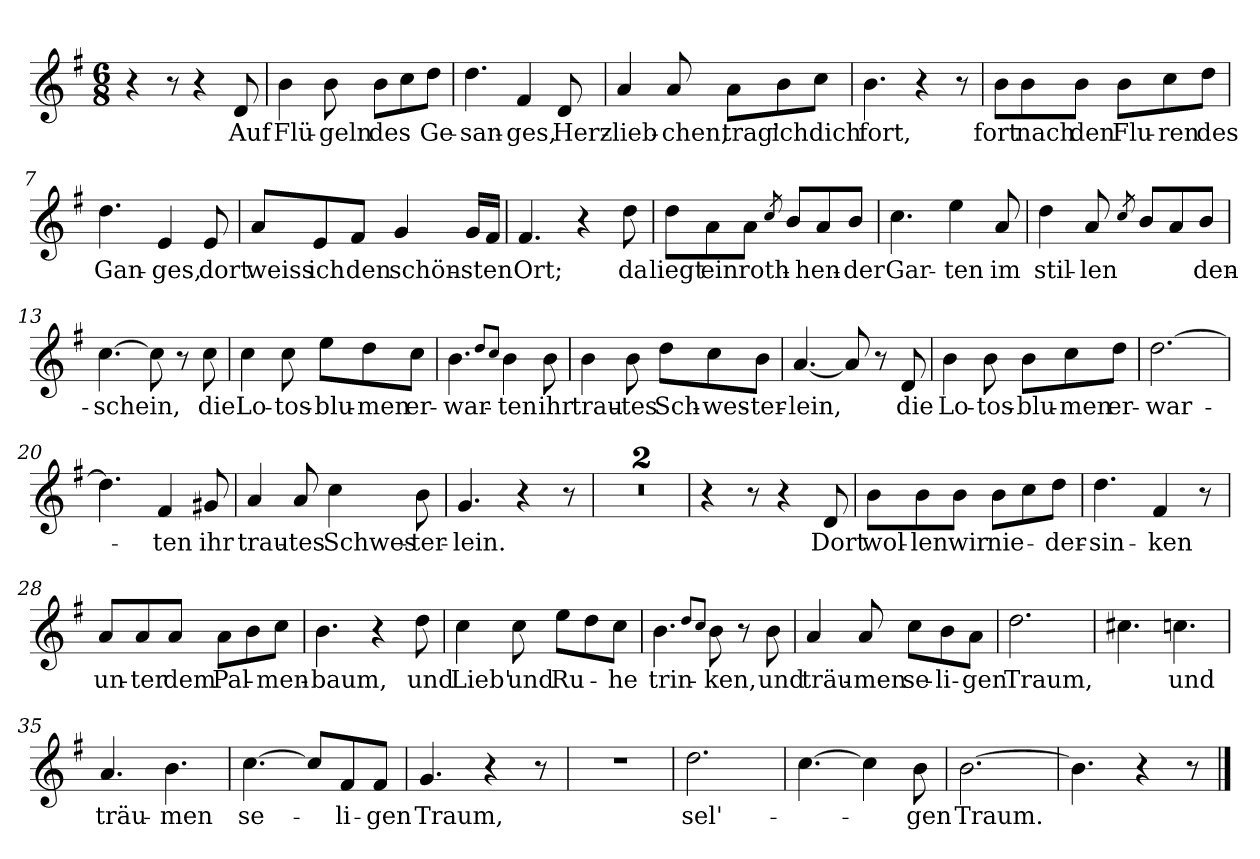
**kern	**text
*part1	*part1
*staff1	*staff1
*clefG2	*
*k[f#]	*
*M6/8	*
=1	=1
4r	.
8r	.
4r	.
!	!LO:LY:b
8d/	Auf
=2	=2
!	!LO:LY:b
4b\	Flü-
!	!LO:LY:b
8b\	-geln
!	!LO:LY:b
8b\L	des
8cc\	.
!	!LO:LY:b
8dd\J	Ge-
=3	=3
!	!LO:LY:b
4.dd\	-san-
!	!LO:LY:b
4f#/	-ges,
!	!LO:LY:b
8d/	Herz-
=4	=4
!	!LO:LY:b
4a/	-lieb-
!	!LO:LY:b
8a/	-chen,
!	!LO:LY:b
8a\L	trag'
!	!LO:LY:b
8b\	ich
!	!LO:LY:b
8cc\J	dich
=5	=5
!	!LO:LY:b
4.b\	fort,
4r	.
8r	.
=6	=6
!	!LO:LY:b
8b\L	fort
!	!LO:LY:b
8b\	nach
!	!LO:LY:b
8b\J	den
!	!LO:LY:b
8b\L	Flu-
!	!LO:LY:b
8cc\	-ren
!	!LO:LY:b
8dd\J	des
!!LO:LB:g=z
=7	=7
!	!LO:LY:b
4.dd\	Gan-
!	!LO:LY:b
4e/	-ges,
!	!LO:LY:b
8e/	dort
=8	=8
!	!LO:LY:b
8a/L	weiss
!	!LO:LY:b
8e/	ich
!	!LO:LY:b
8f#/J	den
!	!LO:LY:b
4g/	schön-
!	!LO:LY:b
16g/LL	-sten
16f#/JJ	.
=9	=9
!	!LO:LY:b
4.f#/	Ort;
4r	.
!	!LO:LY:b
8dd\	da
=10	=10
!	!LO:LY:b
8dd\L	liegt
!	!LO:LY:b
8a\	ein
!	!LO:LY:b
8a\J	roth-
8qcc/	.
8b/L	.
!	!LO:LY:b
8a/	-hen-
!	!LO:LY:b
8b/J	-der
=11	=11
!	!LO:LY:b
4.cc\	Gar-
!	!LO:LY:b
4ee\	-ten
!	!LO:LY:b
8a/	im
=12	=12
!	!LO:LY:b
4dd\	stil-
!	!LO:LY:b
8a/	-len
8qcc/	.
8b/L	.
8a/	.
!	!LO:LY:b
8b/J	-den-
!!LO:LB:g=z
=13	=13
!	!LO:LY:b
[4.cc\	-schein,
8cc\]	.
8r	.
!	!LO:LY:b
8cc\	die
=14	=14
!	!LO:LY:b
4cc\	Lo-
!	!LO:LY:b
8cc\	-tos-
!	!LO:LY:b
8ee\L	-blu-
!	!LO:LY:b
8dd\	-men
!	!LO:LY:b
8cc\J	er-
=15	=15
!	!LO:LY:b
4.b\	-war-
8qdd/L	.
8qcc/J	.
!	!LO:LY:b
4b\	-ten
!	!LO:LY:b
8b\	ihr
=16	=16
!	!LO:LY:b
4b\	trau-
!	!LO:LY:b
8b\	-tes
!	!LO:LY:b
8dd\L	Sch-
!	!LO:LY:b
8cc\	-wes-
!	!LO:LY:b
8b\J	-ter-
=17	=17
!	!LO:LY:b
[4.a/	-lein,
8a/]	.
8r	.
!	!LO:LY:b
8d/	die
=18	=18
!	!LO:LY:b
4b\	Lo-
!	!LO:LY:b
8b\	-tos-
!	!LO:LY:b
8b\L	-blu-
!	!LO:LY:b
8cc\	-men
!	!LO:LY:b
8dd\J	er-
=19	=19
!	!LO:LY:b
[2.dd\	-war-
=20	=20
4.dd\]	.
!	!LO:LY:b
4f#/	-ten
!	!LO:LY:b
8g#X/	ihr
!!LO:LB:g=z
=21	=21
!	!LO:LY:b
4a/	trau-
!	!LO:LY:b
8a/	-tes
!	!LO:LY:b
4cc\	Schwes-
!	!LO:LY:b
8b\	-ter-
=22	=22
!	!LO:LY:b
4.g/	-lein.
4r	.
8r	.
=23	=23
2.r	.
=24	=24
2.r	.
=25	=25
4r	.
8r	.
4r	.
!	!LO:LY:b
8d/	Dort
=26	=26
!	!LO:LY:b
8b\L	wol-
!	!LO:LY:b
8b\	-len
!	!LO:LY:b
8b\J	wir
!	!LO:LY:b
8b\L	nie-
8cc\	.
!	!LO:LY:b
8dd\J	-der-
=27	=27
!	!LO:LY:b
4.dd\	-sin-
!	!LO:LY:b
4f#/	-ken
8r	.
=28	=28
!	!LO:LY:b
8a/L	un-
!	!LO:LY:b
8a/	-ter
!	!LO:LY:b
8a/J	dem
!	!LO:LY:b
8a\L	Pal-
8b\	.
!	!LO:LY:b
8cc\J	-men-
=29	=29
!	!LO:LY:b
4.b\	-baum,
4r	.
!	!LO:LY:b
8dd\	und
!!LO:LB:g=z
=30	=30
!	!LO:LY:b
4cc\	Lieb'
!	!LO:LY:b
8cc\	und
!	!LO:LY:b
8ee\L	Ru-
8dd\	.
!	!LO:LY:b
8cc\J	-he
=31	=31
!	!LO:LY:b
4.b\	trin-
8qdd/L	.
8qcc/J	.
!	!LO:LY:b
8b\	-ken,
8r	.
!	!LO:LY:b
8b\	und
=32	=32
!	!LO:LY:b
4a/	träu-
!	!LO:LY:b
8a/	-men
!	!LO:LY:b
8cc\L	se-
!	!LO:LY:b
8b\	-li-
!	!LO:LY:b
8a\J	-gen
=33	=33
!	!LO:LY:b
2.dd\	Traum,
=34	=34
4.cc#X\	.
!	!LO:LY:b
4.ccn\	und
=35	=35
!	!LO:LY:b
4.a/	träu-
!	!LO:LY:b
4.b\	-men
=36	=36
!	!LO:LY:b
[4.cc\	se-
8cc/L]	.
!	!LO:LY:b
8f#/	-li-
!	!LO:LY:b
8f#/J	-gen
=37	=37
!	!LO:LY:b
4.g/	Traum,
4r	.
8r	.
=38	=38
2.r	.
!!LO:LB:g=z
=39	=39
!	!LO:LY:b
2.dd\	sel'-
=40	=40
[4.cc\	.
4cc\]	.
!	!LO:LY:b
8b\	-gen
=41	=41
!	!LO:LY:b
[2.b\	Traum.
=42	=42
4.b\]	.
4r	.
8r	.
==	==
*-	*-
